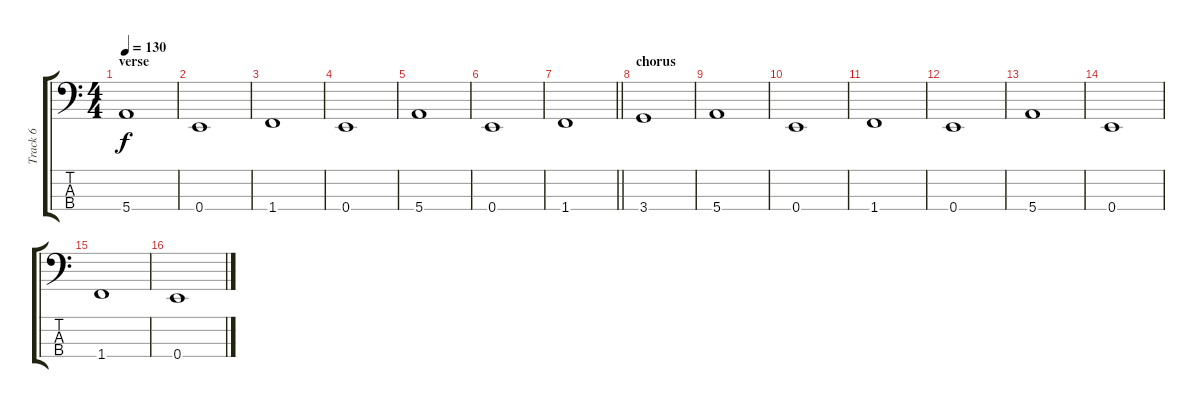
\track ("Track 6" "Track 6") {instrument electricbassfinger}
\staff {score tabs}
\tuning (G2 D2 A1 E1) {hide}
\ts (4 4)
\section ("" "verse")
\tempo 130
\clef f4
\ks c
5.4.1{dy f} |
0.4.1 |
1.4.1 |
0.4.1 |
5.4.1 |
0.4.1 |
\barLineRight lightlight
1.4.1 |
\section ("" "chorus")
3.4.1 |
5.4.1 |
0.4.1 |
1.4.1 |
0.4.1 |
5.4.1 |
0.4.1 |
1.4.1 |
0.4.1
